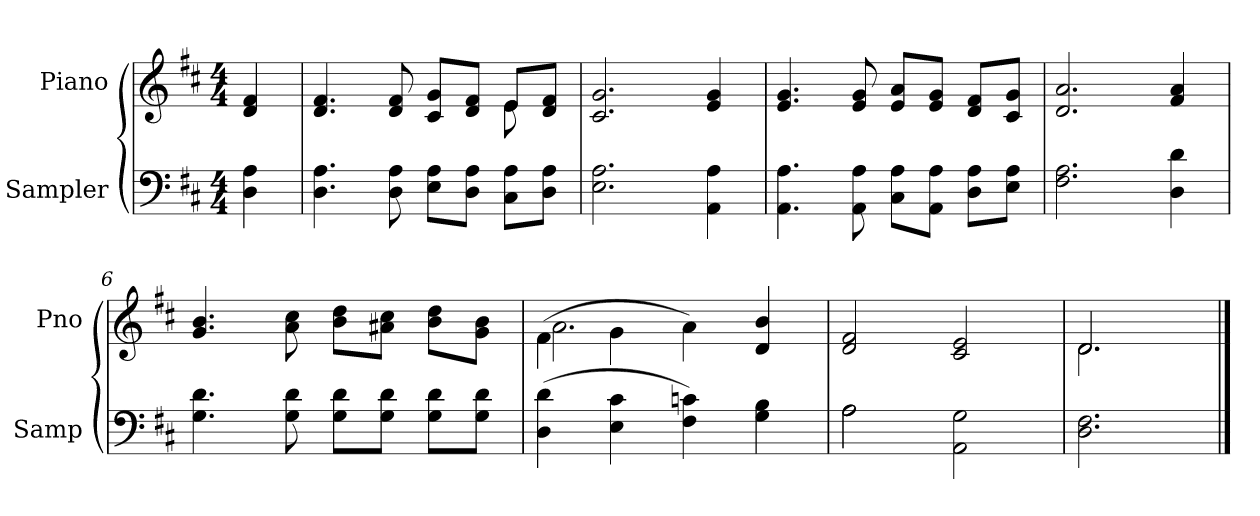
**kern	**kern
*part2	*part1
*staff2	*staff1
*I"Sampler	*I"Piano
*I'Samp	*I'Pno
*clefF4	*clefG2
*k[f#c#]	*k[f#c#]
*D:	*D:
*M4/4	*M4/4
=1	=1
4D 4A	4d 4f#
=2	=2
*	*^
4.D 4.A	4.d 4.f#	2.ryy
8D 8A	8d 8f#	.
8E\ 8A\L	8c#/ 8g/L	.
8D\ 8A\J	8d/ 8f#/J	.
8C#\ 8A\L	8e/L	8e
8D\ 8A\J	8d/ 8f#/J	8ryy
*	*v	*v
=3	=3
2.E 2.A	2.c# 2.g
4AA 4A	4e 4g
=4	=4
4.AA 4.A	4.e 4.g
8AA 8A	8e 8g
8C#\ 8A\L	8e/ 8a/L
8AA\ 8A\J	8e/ 8g/J
8D\ 8A\L	8d/ 8f#/L
8E\ 8A\J	8c#/ 8g/J
=5	=5
2.F# 2.A	2.d 2.a
4D 4d	4f# 4a
=6	=6
4.G 4.d	4.g 4.b
8G 8d	8a 8cc#
8G\ 8d\L	8b\ 8dd\L
8G\ 8d\J	8a#X\ 8cc#\J
8G\ 8d\L	8b\ 8dd\L
8G\ 8d\J	8g\ 8b\J
=7	=7
*	*^
(4D 4d	(4f#\	2.a
4E 4c#	4g\	.
4F# 4cn)	4a\)	.
4G 4B	4d 4b	4ryy
*	*v	*v
=8	=8
*^	*
2A\	2A	2d 2f#
2AA 2G	2ryy	2c# 2e
*v	*v	*
=9	=9
*	*^
2.D 2.F#	2.d/	2.d
*	*v	*v
==	==
*-	*-
